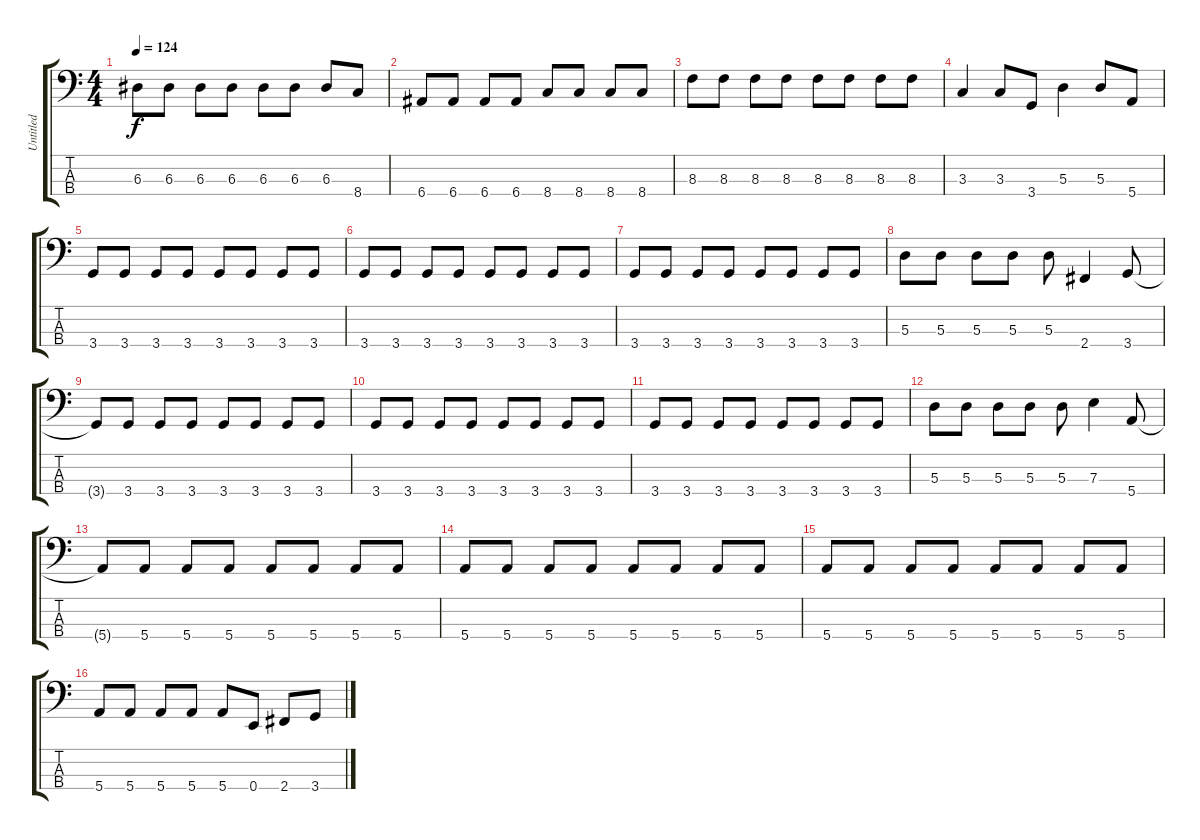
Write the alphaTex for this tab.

\track ("Untitled" "Untitled") {instrument electricbassfinger}
\staff {score tabs}
\tuning (G2 D2 A1 E1) {hide}
\ts (4 4)
\tempo 124
\clef f4
\ks c
6.3.8{dy f} 6.3.8 6.3.8 6.3.8 6.3.8 6.3.8 6.3.8 8.4.8 |
6.4.8 6.4.8 6.4.8 6.4.8 8.4.8 8.4.8 8.4.8 8.4.8 |
8.3.8 8.3.8 8.3.8 8.3.8 8.3.8 8.3.8 8.3.8 8.3.8 |
3.3.4 3.3.8 3.4.8 5.3.4 5.3.8 5.4.8 |
3.4.8 3.4.8 3.4.8 3.4.8 3.4.8 3.4.8 3.4.8 3.4.8 |
3.4.8 3.4.8 3.4.8 3.4.8 3.4.8 3.4.8 3.4.8 3.4.8 |
3.4.8 3.4.8 3.4.8 3.4.8 3.4.8 3.4.8 3.4.8 3.4.8 |
5.3.8 5.3.8 5.3.8 5.3.8 5.3.8 2.4.4 3.4.8 |
3.4{t}.8 3.4.8 3.4.8 3.4.8 3.4.8 3.4.8 3.4.8 3.4.8 |
3.4.8 3.4.8 3.4.8 3.4.8 3.4.8 3.4.8 3.4.8 3.4.8 |
3.4.8 3.4.8 3.4.8 3.4.8 3.4.8 3.4.8 3.4.8 3.4.8 |
5.3.8 5.3.8 5.3.8 5.3.8 5.3.8 7.3.4 5.4.8 |
5.4{t}.8 5.4.8 5.4.8 5.4.8 5.4.8 5.4.8 5.4.8 5.4.8 |
5.4.8 5.4.8 5.4.8 5.4.8 5.4.8 5.4.8 5.4.8 5.4.8 |
5.4.8 5.4.8 5.4.8 5.4.8 5.4.8 5.4.8 5.4.8 5.4.8 |
5.4.8 5.4.8 5.4.8 5.4.8 5.4.8 0.4.8 2.4.8 3.4.8
